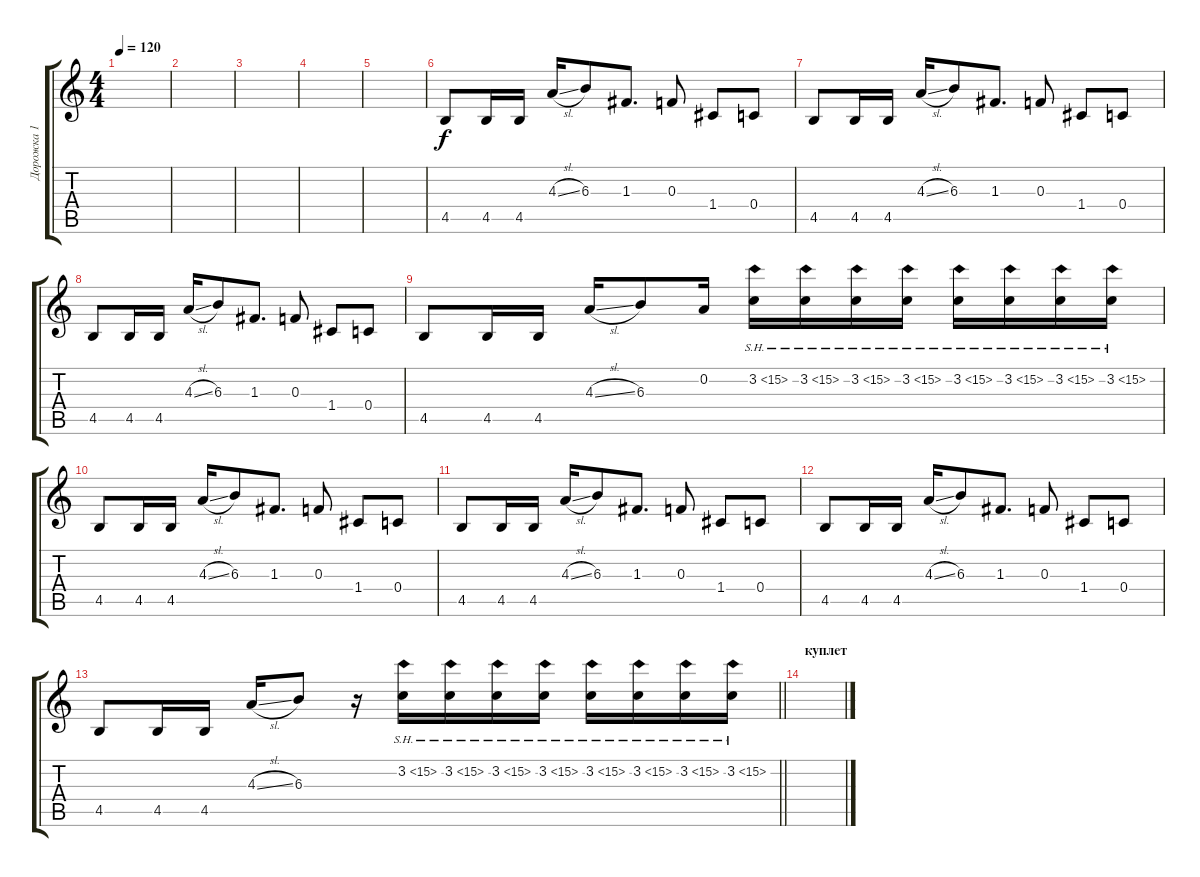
\track ("Дорожка 1" "Дорожка 1") {instrument distortionguitar}
\staff {score tabs}
\tuning (D4 A3 F3 C3 G2 C2) {hide}
\ts (4 4)
\tempo 120
\clef g2
\ks c
|
|
|
|
|
4.5.8 4.5.16 4.5.16 4.3{sl}.16 6.3.8 1.3.8{d} 0.3.8 1.4.8 0.4.8 |
4.5.8 4.5.16 4.5.16 4.3{sl}.16 6.3.8 1.3.8{d} 0.3.8 1.4.8 0.4.8 |
4.5.8 4.5.16 4.5.16 4.3{sl}.16 6.3.8 1.3.8{d} 0.3.8 1.4.8 0.4.8 |
4.5.8 4.5.16 4.5.16 4.3{sl}.16 6.3.8 0.2.16 3.2{sh 12}.16 3.2{sh 12}.16 3.2{sh 12}.16 3.2{sh 12}.16 3.2{sh 12}.16 3.2{sh 12}.16 3.2{sh 12}.16 3.2{sh 12}.16 |
4.5.8 4.5.16 4.5.16 4.3{sl}.16 6.3.8 1.3.8{d} 0.3.8 1.4.8 0.4.8 |
4.5.8 4.5.16 4.5.16 4.3{sl}.16 6.3.8 1.3.8{d} 0.3.8 1.4.8 0.4.8 |
4.5.8 4.5.16 4.5.16 4.3{sl}.16 6.3.8 1.3.8{d} 0.3.8 1.4.8 0.4.8 |
\barLineRight lightlight
4.5.8 4.5.16 4.5.16 4.3{sl}.16 6.3.8 r.16 3.2{sh 12}.16 3.2{sh 12}.16 3.2{sh 12}.16 3.2{sh 12}.16 3.2{sh 12}.16 3.2{sh 12}.16 3.2{sh 12}.16 3.2{sh 12}.16 |
\section ("" "куплет")
